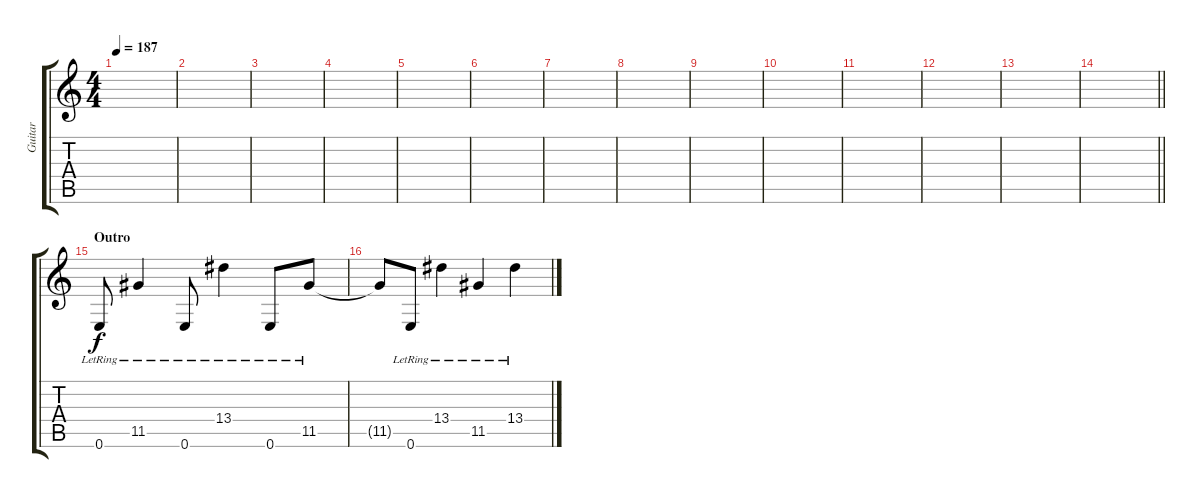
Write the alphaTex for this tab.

\track ("Guitar" "Guitar") {instrument electricguitarjazz}
\staff {score tabs}
\tuning (E4 B3 G3 D3 A2 E2) {hide}
\ts (4 4)
\tempo 187
\clef g2
\ks c
|
|
|
|
|
|
|
|
|
|
|
|
|
\barLineRight lightlight
|
\section ("" "Outro")
0.6{lr}.8 11.5{lr}.4 0.6{lr}.8 13.4{lr}.4 0.6{lr}.8 11.5{lr}.8 |
11.5{t}.8 0.6{lr}.8 13.4{lr}.4 11.5{lr}.4 13.4{lr}.4
